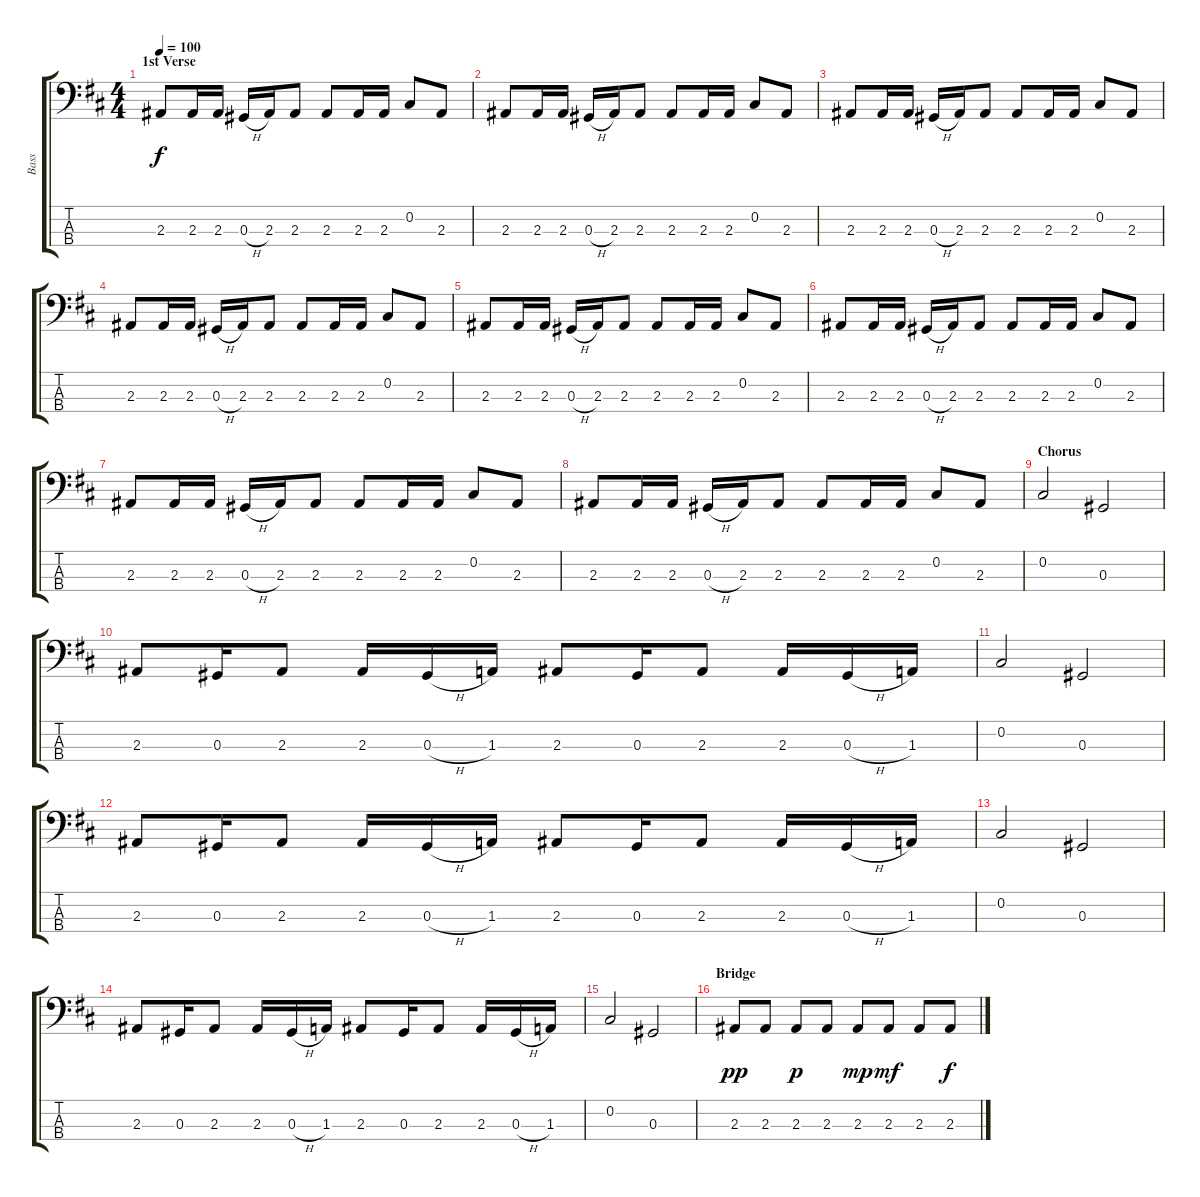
\track ("Bass" "Bass") {instrument electricbassfinger}
\staff {score tabs}
\tuning (Gb2 Db2 Ab1 Eb1) {hide}
\ts (4 4)
\section ("" "1st Verse")
\tempo 100
\clef f4
\ks bminor
2.3.8{lyrics (0 "") lyrics (1 "") lyrics (2 "") lyrics (3 "") lyrics (4 "") dy f} 2.3.16 2.3.16 0.3{h}.16 2.3.16 2.3.8 2.3.8 2.3.16 2.3.16 0.2.8 2.3.8 |
2.3.8 2.3.16 2.3.16 0.3{h}.16 2.3.16 2.3.8 2.3.8 2.3.16 2.3.16 0.2.8 2.3.8 |
2.3.8 2.3.16 2.3.16 0.3{h}.16 2.3.16 2.3.8 2.3.8 2.3.16 2.3.16 0.2.8 2.3.8 |
2.3.8 2.3.16 2.3.16 0.3{h}.16 2.3.16 2.3.8 2.3.8 2.3.16 2.3.16 0.2.8 2.3.8 |
2.3.8 2.3.16 2.3.16 0.3{h}.16 2.3.16 2.3.8 2.3.8 2.3.16 2.3.16 0.2.8 2.3.8 |
2.3.8 2.3.16 2.3.16 0.3{h}.16 2.3.16 2.3.8 2.3.8 2.3.16 2.3.16 0.2.8 2.3.8 |
2.3.8 2.3.16 2.3.16 0.3{h}.16 2.3.16 2.3.8 2.3.8 2.3.16 2.3.16 0.2.8 2.3.8 |
2.3.8 2.3.16 2.3.16 0.3{h}.16 2.3.16 2.3.8 2.3.8 2.3.16 2.3.16 0.2.8 2.3.8 |
\section ("" "Chorus")
0.2.2 0.3.2 |
2.3.8 0.3.16 2.3.8 2.3.16 0.3{h}.16 1.3.16 2.3.8 0.3.16 2.3.8 2.3.16 0.3{h}.16 1.3.16 |
0.2.2 0.3.2 |
2.3.8 0.3.16 2.3.8 2.3.16 0.3{h}.16 1.3.16 2.3.8 0.3.16 2.3.8 2.3.16 0.3{h}.16 1.3.16 |
0.2.2 0.3.2 |
2.3.8 0.3.16 2.3.8 2.3.16 0.3{h}.16 1.3.16 2.3.8 0.3.16 2.3.8 2.3.16 0.3{h}.16 1.3.16 |
0.2.2 0.3.2 |
\section ("" "Bridge")
2.3.8{dy pp} 2.3.8 2.3.8{dy p} 2.3.8 2.3.8{dy mp} 2.3.8{dy mf} 2.3.8 2.3.8{dy f}
